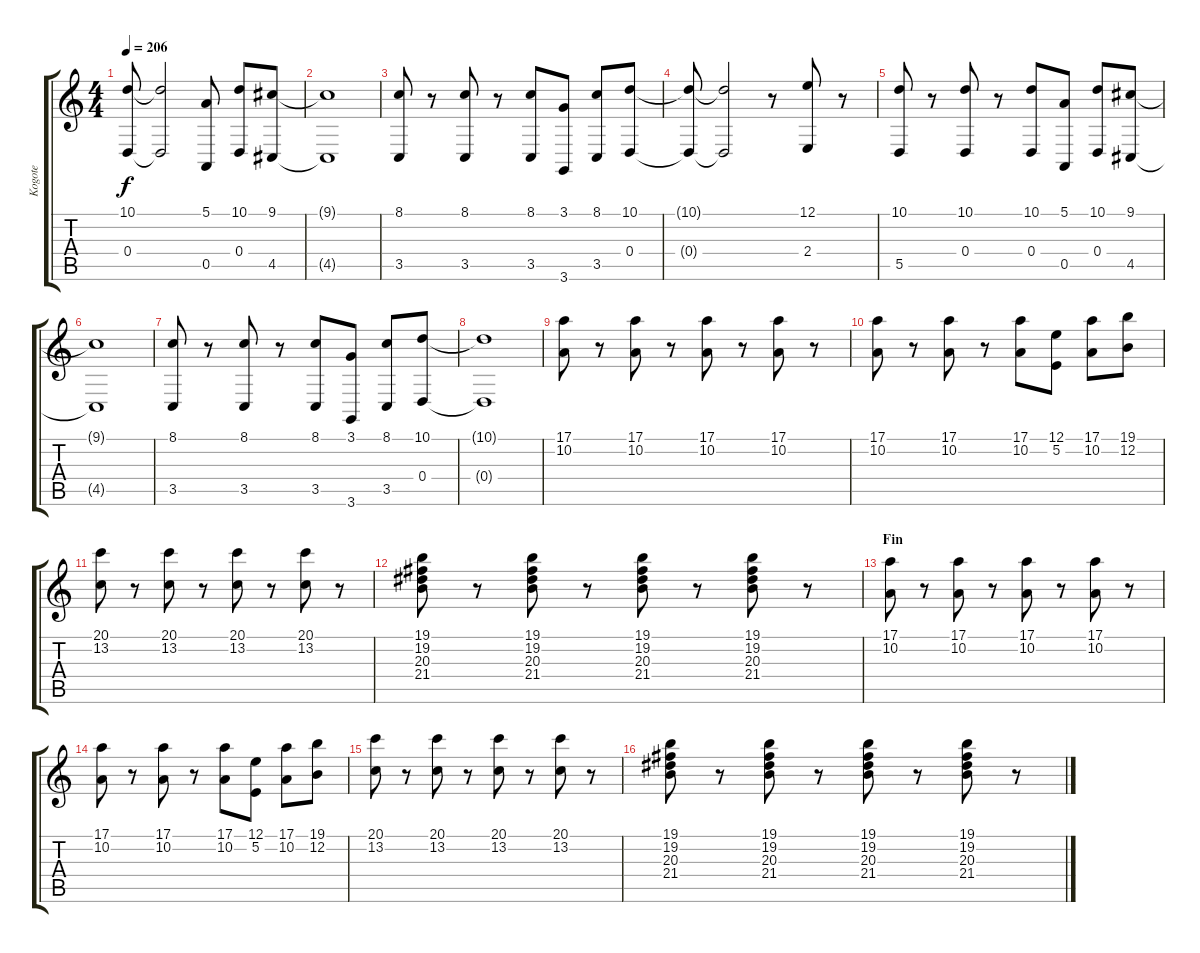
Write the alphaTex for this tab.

\track ("Kogote" "Kogote") {instrument drawbarorgan}
\staff {score tabs}
\tuning (E4 B3 G3 D3 A2 E2) {hide}
\ts (4 4)
\tempo 206
\clef g2
\ks c
(10.1{t} 0.4{t}).8{dy f} (10.1{t} 0.4{t}).2 (5.1 0.5).8 (10.1 0.4).8 (9.1 4.5).8 |
(9.1{t} 4.5{t}).1 |
(8.1 3.5).8 r.8 (8.1 3.5).8 r.8 (8.1 3.5).8 (3.1 3.6).8 (8.1 3.5).8 (10.1 0.4).8 |
(10.1{t} 0.4{t}).8 (10.1{t} 0.4{t}).2 r.8 (12.1 2.4).8 r.8 |
(10.1 5.5).8 r.8 (10.1 0.4).8 r.8 (10.1 0.4).8 (5.1 0.5).8 (10.1 0.4).8 (9.1 4.5).8 |
(9.1{t} 4.5{t}).1 |
(8.1 3.5).8 r.8 (8.1 3.5).8 r.8 (8.1 3.5).8 (3.1 3.6).8 (8.1 3.5).8 (10.1 0.4).8 |
(10.1{t} 0.4{t}).1 |
(17.1 10.2).8 r.8 (17.1 10.2).8 r.8 (17.1 10.2).8 r.8 (17.1 10.2).8 r.8 |
(17.1 10.2).8 r.8 (17.1 10.2).8 r.8 (17.1 10.2).8 (12.1 5.2).8 (17.1 10.2).8 (19.1 12.2).8 |
(20.1 13.2).8 r.8 (20.1 13.2).8 r.8 (20.1 13.2).8 r.8 (20.1 13.2).8 r.8 |
(19.1 19.2 20.3 21.4).8 r.8 (19.1 19.2 20.3 21.4).8 r.8 (19.1 19.2 20.3 21.4).8 r.8 (19.1 19.2 20.3 21.4).8 r.8 |
\section ("" "Fin")
(17.1 10.2).8 r.8 (17.1 10.2).8 r.8 (17.1 10.2).8 r.8 (17.1 10.2).8 r.8 |
(17.1 10.2).8 r.8 (17.1 10.2).8 r.8 (17.1 10.2).8 (12.1 5.2).8 (17.1 10.2).8 (19.1 12.2).8 |
(20.1 13.2).8 r.8 (20.1 13.2).8 r.8 (20.1 13.2).8 r.8 (20.1 13.2).8 r.8 |
(19.1 19.2 20.3 21.4).8 r.8 (19.1 19.2 20.3 21.4).8 r.8 (19.1 19.2 20.3 21.4).8 r.8 (19.1 19.2 20.3 21.4).8 r.8
